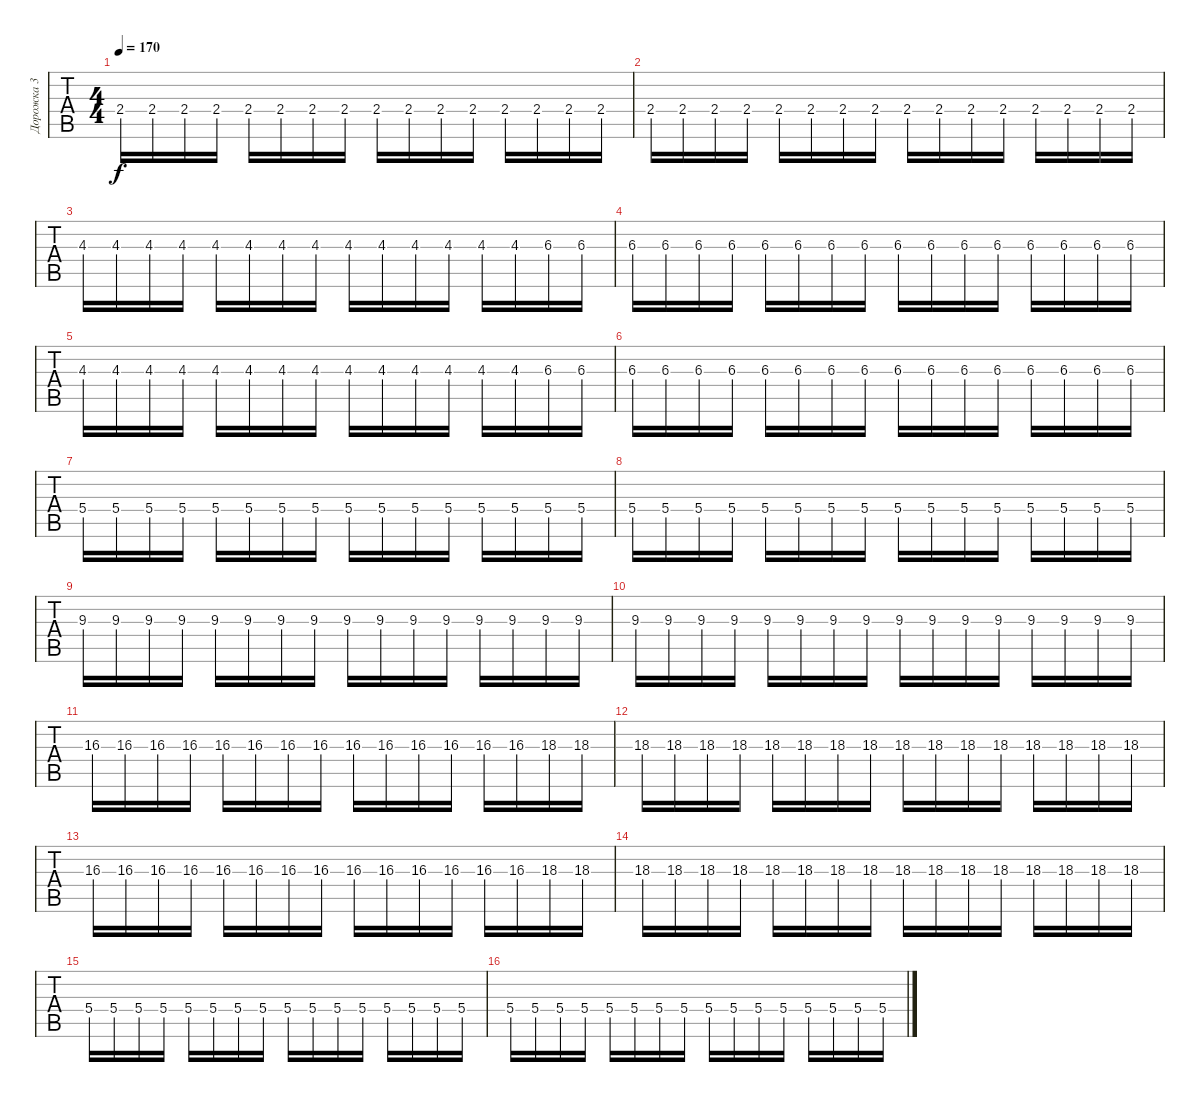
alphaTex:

\track ("Дорожка 3" "Дорожка 3") {instrument distortionguitar}
\staff {tabs}
\tuning (D4 A3 F3 C3 G2 C2) {hide}
\ts (4 4)
\tempo 170
\clef g2
\ks c
2.4.16{dy f} 2.4.16 2.4.16 2.4.16 2.4.16 2.4.16 2.4.16 2.4.16 2.4.16 2.4.16 2.4.16 2.4.16 2.4.16 2.4.16 2.4.16 2.4.16 |
2.4.16 2.4.16 2.4.16 2.4.16 2.4.16 2.4.16 2.4.16 2.4.16 2.4.16 2.4.16 2.4.16 2.4.16 2.4.16 2.4.16 2.4.16 2.4.16 |
4.3.16 4.3.16 4.3.16 4.3.16 4.3.16 4.3.16 4.3.16 4.3.16 4.3.16 4.3.16 4.3.16 4.3.16 4.3.16 4.3.16 6.3.16 6.3.16 |
6.3.16 6.3.16 6.3.16 6.3.16 6.3.16 6.3.16 6.3.16 6.3.16 6.3.16 6.3.16 6.3.16 6.3.16 6.3.16 6.3.16 6.3.16 6.3.16 |
4.3.16 4.3.16 4.3.16 4.3.16 4.3.16 4.3.16 4.3.16 4.3.16 4.3.16 4.3.16 4.3.16 4.3.16 4.3.16 4.3.16 6.3.16 6.3.16 |
6.3.16 6.3.16 6.3.16 6.3.16 6.3.16 6.3.16 6.3.16 6.3.16 6.3.16 6.3.16 6.3.16 6.3.16 6.3.16 6.3.16 6.3.16 6.3.16 |
5.4.16 5.4.16 5.4.16 5.4.16 5.4.16 5.4.16 5.4.16 5.4.16 5.4.16 5.4.16 5.4.16 5.4.16 5.4.16 5.4.16 5.4.16 5.4.16 |
5.4.16 5.4.16 5.4.16 5.4.16 5.4.16 5.4.16 5.4.16 5.4.16 5.4.16 5.4.16 5.4.16 5.4.16 5.4.16 5.4.16 5.4.16 5.4.16 |
9.3.16 9.3.16 9.3.16 9.3.16 9.3.16 9.3.16 9.3.16 9.3.16 9.3.16 9.3.16 9.3.16 9.3.16 9.3.16 9.3.16 9.3.16 9.3.16 |
9.3.16 9.3.16 9.3.16 9.3.16 9.3.16 9.3.16 9.3.16 9.3.16 9.3.16 9.3.16 9.3.16 9.3.16 9.3.16 9.3.16 9.3.16 9.3.16 |
16.3.16 16.3.16 16.3.16 16.3.16 16.3.16 16.3.16 16.3.16 16.3.16 16.3.16 16.3.16 16.3.16 16.3.16 16.3.16 16.3.16 18.3.16 18.3.16 |
18.3.16 18.3.16 18.3.16 18.3.16 18.3.16 18.3.16 18.3.16 18.3.16 18.3.16 18.3.16 18.3.16 18.3.16 18.3.16 18.3.16 18.3.16 18.3.16 |
16.3.16 16.3.16 16.3.16 16.3.16 16.3.16 16.3.16 16.3.16 16.3.16 16.3.16 16.3.16 16.3.16 16.3.16 16.3.16 16.3.16 18.3.16 18.3.16 |
18.3.16 18.3.16 18.3.16 18.3.16 18.3.16 18.3.16 18.3.16 18.3.16 18.3.16 18.3.16 18.3.16 18.3.16 18.3.16 18.3.16 18.3.16 18.3.16 |
5.4.16 5.4.16 5.4.16 5.4.16 5.4.16 5.4.16 5.4.16 5.4.16 5.4.16 5.4.16 5.4.16 5.4.16 5.4.16 5.4.16 5.4.16 5.4.16 |
5.4.16 5.4.16 5.4.16 5.4.16 5.4.16 5.4.16 5.4.16 5.4.16 5.4.16 5.4.16 5.4.16 5.4.16 5.4.16 5.4.16 5.4.16 5.4.16
